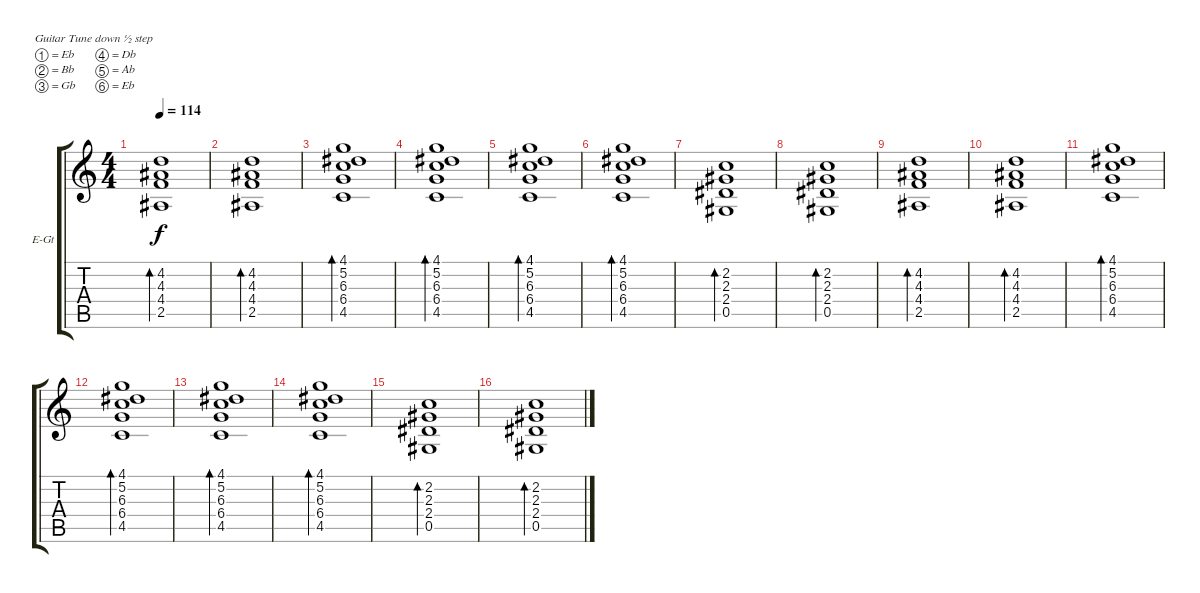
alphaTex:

\bracketExtendMode groupsimilarinstruments
\firstSystemTrackNameOrientation horizontal
\otherSystemsTrackNameOrientation horizontal
\track ("Гитара 1" "E-Gt") {instrument distortionguitar}
\staff {score tabs}
\tuning (Eb4 Bb3 Gb3 Db3 Ab2 Eb2)
\ts (4 4)
\tempo 114
\clef g2
\scale
0.333333
\ks c
(4.2 4.3 4.4 2.5).1{bd 42 dy f} |
\scale
0.333333 (4.2 4.3 4.4 2.5).1{bd 42} |
\scale
0.333333 (4.1 5.2 6.3 6.4 4.5).1{bd 42} |
\scale
0.333333 (4.1 5.2 6.3 6.4 4.5).1{bd 42} |
\scale
0.333333 (4.1 5.2 6.3 6.4 4.5).1{bd 42} |
\scale
0.333333 (4.1 5.2 6.3 6.4 4.5).1{bd 42} |
\scale
0.333333 (2.2 2.3 2.4 0.5).1{bd 42} |
\scale
0.333333 (2.2 2.3 2.4 0.5).1{bd 42} |
\scale
0.333333 (4.2 4.3 4.4 2.5).1{bd 42} |
\scale
0.333333 (4.2 4.3 4.4 2.5).1{bd 42} |
\scale
0.333333 (4.1 5.2 6.3 6.4 4.5).1{bd 42} |
\scale
0.333333 (4.1 5.2 6.3 6.4 4.5).1{bd 42} |
\scale
0.333333 (4.1 5.2 6.3 6.4 4.5).1{bd 42} |
\scale
0.333333 (4.1 5.2 6.3 6.4 4.5).1{bd 42} |
\scale
0.257261 (2.2 2.3 2.4 0.5).1{bd 42} |
\scale
0.257261 (2.2 2.3 2.4 0.5).1{bd 42}
